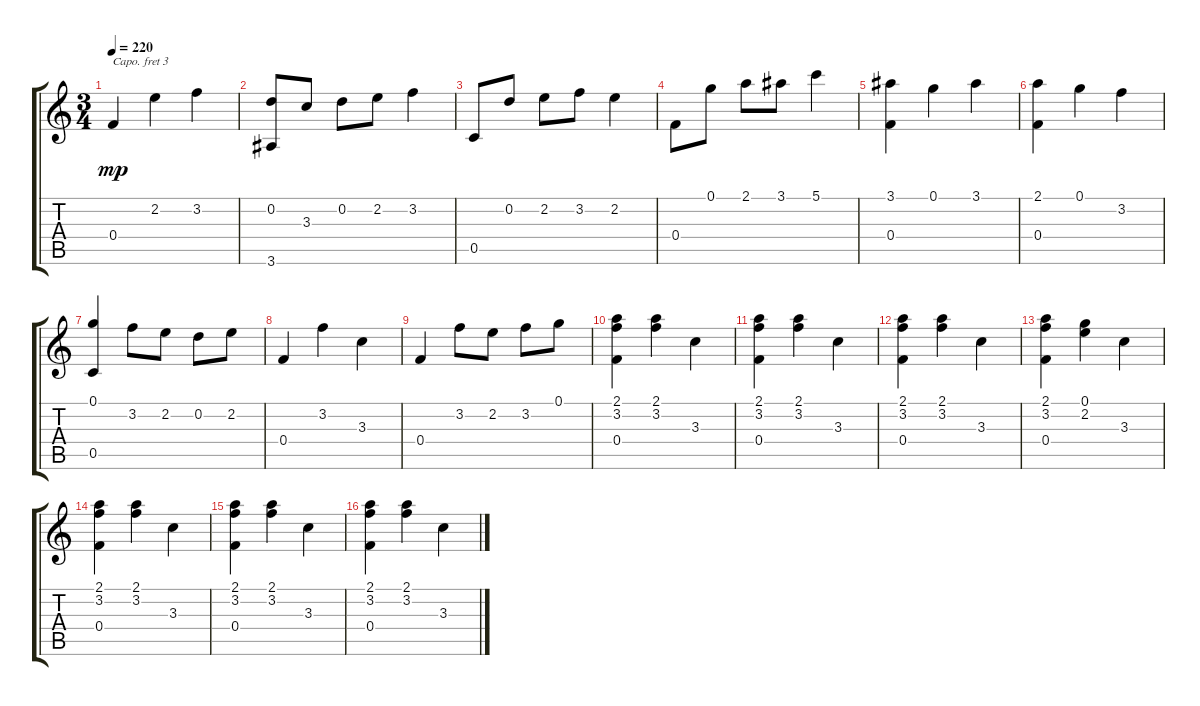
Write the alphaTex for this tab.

\track "" {instrument acousticguitarsteel}
\staff {score tabs}
\capo 3
\tuning (E4 B3 Gb3 D3 A2 E2) {hide}
\ts (3 4)
\tempo 220
\clef g2
\ks c
0.4.4{dy mp} 2.2.4 3.2.4 |
(0.2 3.6).8 3.3.8 0.2.8 2.2.8 3.2.4 |
0.5.8 0.2.8 2.2.8 3.2.8 2.2.4 |
0.4.8 0.1.8 2.1.8 3.1.8 5.1.4 |
(3.1 0.4).4 0.1.4 3.1.4 |
(2.1 0.4).4 0.1.4 3.2.4 |
(0.1 0.5).4 3.2.8 2.2.8 0.2.8 2.2.8 |
0.4.4 3.2.4 3.3.4 |
0.4.4 3.2.8 2.2.8 3.2.8 0.1.8 |
(2.1 3.2 0.4).4 (2.1 3.2).4 3.3.4 |
(2.1 3.2 0.4).4 (2.1 3.2).4 3.3.4 |
(2.1 3.2 0.4).4 (2.1 3.2).4 3.3.4 |
(2.1 3.2 0.4).4 (0.1 2.2).4 3.3.4 |
(2.1 3.2 0.4).4 (2.1 3.2).4 3.3.4 |
(2.1 3.2 0.4).4 (2.1 3.2).4 3.3.4 |
(2.1 3.2 0.4).4 (2.1 3.2).4 3.3.4
